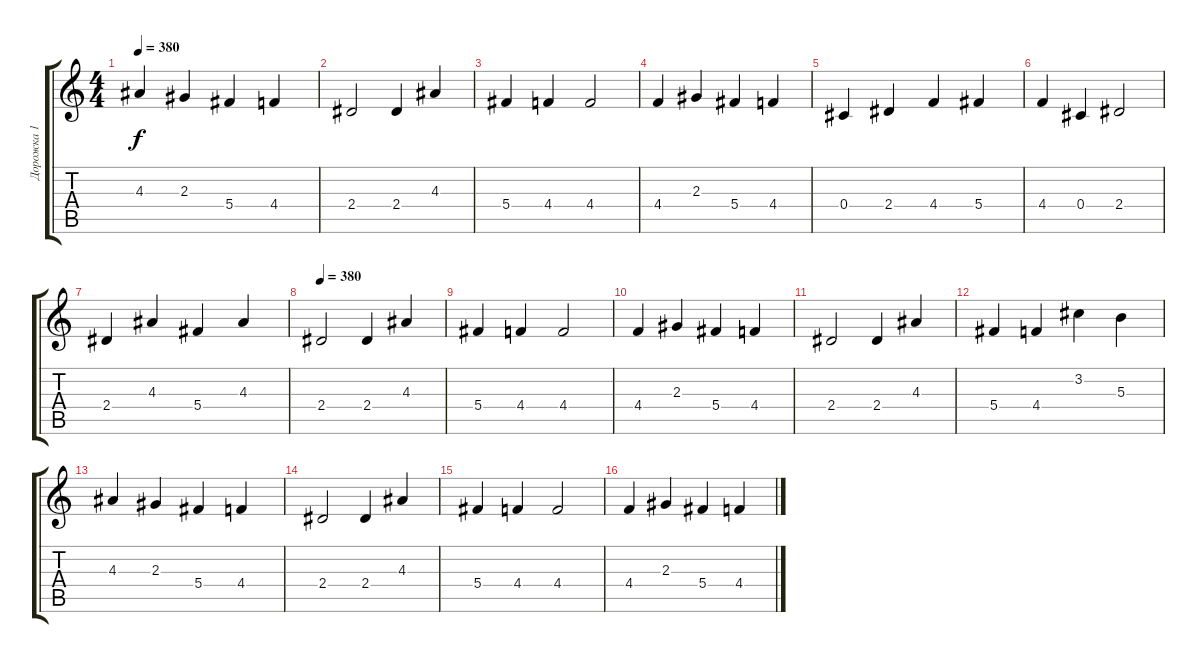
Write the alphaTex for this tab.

\track ("Дорожка 1" "Дорожка 1") {instrument overdrivenguitar}
\staff {score tabs}
\tuning (Eb4 Bb3 Gb3 Db3 Ab2 Eb2) {hide}
\ts (4 4)
\tempo 380
\clef g2
\ks c
4.3.4{dy f} 2.3.4 5.4.4 4.4.4 |
2.4.2 2.4.4 4.3.4 |
5.4.4 4.4.4 4.4.2 |
4.4.4 2.3.4 5.4.4 4.4.4 |
0.4.4 2.4.4 4.4.4 5.4.4 |
4.4.4 0.4.4 2.4.2 |
2.4.4 4.3.4 5.4.4 4.3.4 |
\tempo 380
2.4.2 2.4.4 4.3.4 |
5.4.4 4.4.4 4.4.2 |
4.4.4 2.3.4 5.4.4 4.4.4 |
2.4.2 2.4.4 4.3.4 |
5.4.4 4.4.4 3.2.4 5.3.4 |
4.3.4 2.3.4 5.4.4 4.4.4 |
2.4.2 2.4.4 4.3.4 |
5.4.4 4.4.4 4.4.2 |
4.4.4 2.3.4 5.4.4 4.4.4
